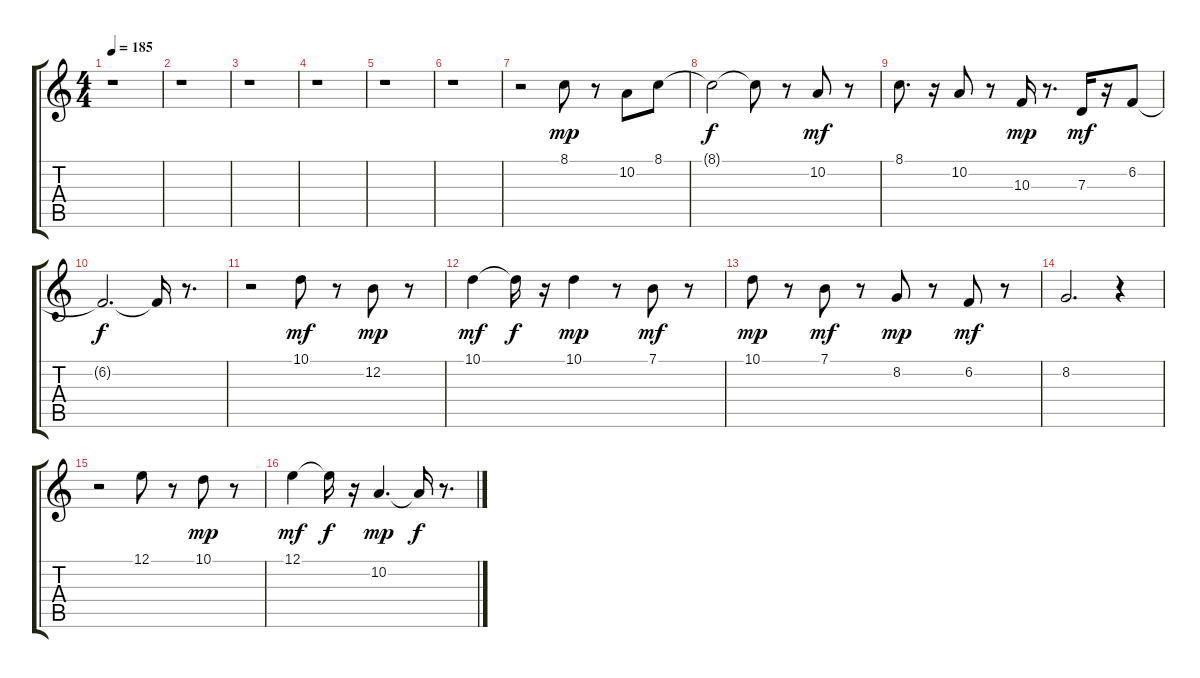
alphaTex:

\track "" {instrument percussiveorgan}
\staff {score tabs}
\tuning (E4 B3 G3 D3 A2 E2) {hide}
\ts (4 4)
\tempo 185
\clef g2
\ks c
r.1{dy mf} |
r.1 |
r.1 |
r.1 |
r.1 |
r.1 |
r.2 8.1.8{dy mp} r.8 10.2.8 8.1.8 |
8.1{t}.2{dy f} 8.1{t}.8 r.8 10.2.8{dy mf} r.8 |
8.1.8{d} r.16 10.2.8 r.8 10.3.16{dy mp} r.8{d} 7.3.16{dy mf} r.16 6.2.8 |
6.2{t}.2{d dy f} 6.2{t}.16 r.8{d} |
r.2 10.1.8{dy mf} r.8 12.2.8{dy mp} r.8 |
10.1.4{dy mf} 10.1{t}.16{dy f} r.16 10.1.4{dy mp} r.8 7.1.8{dy mf} r.8 |
10.1.8{dy mp} r.8 7.1.8{dy mf} r.8 8.2.8{dy mp} r.8 6.2.8{dy mf} r.8 |
8.2.2{d} r.4 |
r.2 12.1.8 r.8 10.1.8{dy mp} r.8 |
12.1.4{dy mf} 12.1{t}.16{dy f} r.16 10.2.4{d dy mp} 10.2{t}.16{dy f} r.8{d}
